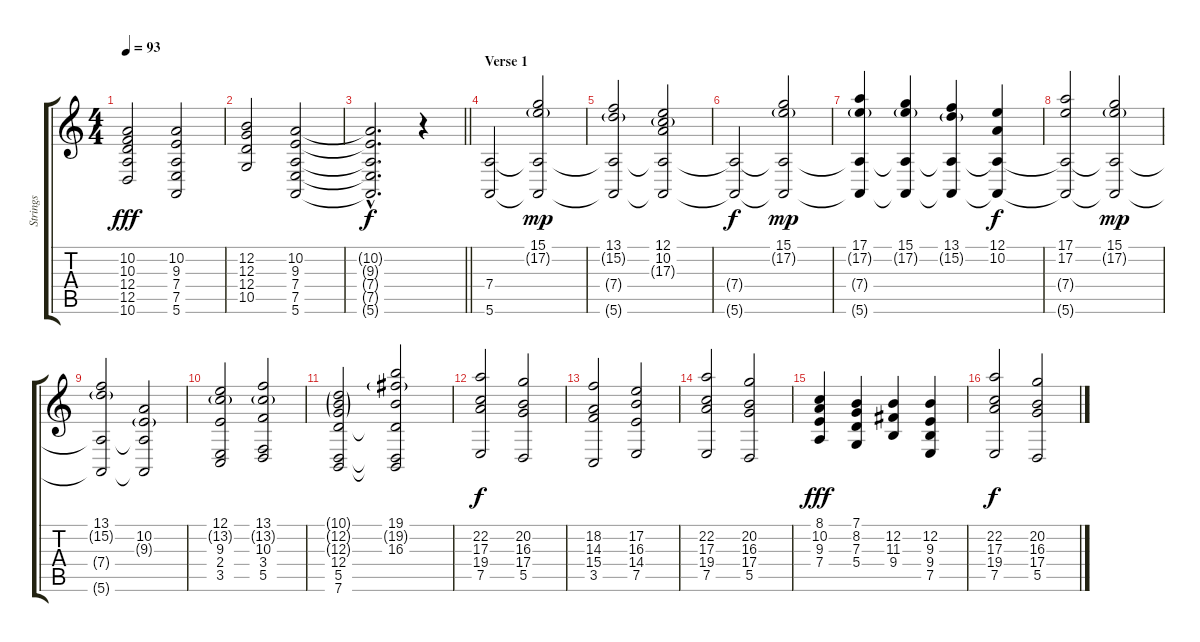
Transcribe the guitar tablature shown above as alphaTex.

\track ("Strings" "Strings") {instrument stringensemble1}
\staff {score tabs}
\tuning (E4 B3 G3 D3 A2 E2) {hide}
\ts (4 4)
\tempo 93
\clef g2
\ks aminor
(10.2 10.3 12.4 12.5 10.6).2{dy fff} (10.2 9.3 7.4 7.5 5.6).2 |
(12.2 12.3 12.4 10.5).2 (10.2 9.3 7.4 7.5 5.6).2 |
\barLineRight lightlight
(10.2{hac t} 9.3{hac t} 7.4{hac t} 7.5{hac t} 5.6{hac t}).2{d dy f volume 0} r.4 |
\section ("" "Verse 1")
(7.4 5.6).2{volume 16 instrument stringensemble2} (15.1 17.2{g} 7.4{t} 5.6{t}).2{dy mp} |
(13.1 15.2{g} 7.4{t} 5.6{t}).2 (12.1 10.2 17.3{g} 7.4{t} 5.6{t}).2 |
(7.4{t} 5.6{t}).2{dy f} (15.1 17.2{g} 7.4{t} 5.6{t}).2{dy mp} |
(17.1 17.2{g} 7.4{t} 5.6{t}).4 (15.1 17.2{g} 7.4{t} 5.6{t}).4 (13.1 15.2{g} 7.4{t} 5.6{t}).4 (12.1 10.2 7.4{t} 5.6{t}).4{dy f} |
(17.1 17.2 7.4{t} 5.6{t}).2 (15.1 17.2{g} 7.4{t} 5.6{t}).2{dy mp} |
(13.1 15.2{g} 7.4{t} 5.6{t}).2 (10.2 9.3{g} 7.4{t} 5.6{t}).2 |
(12.1 13.2{g} 9.3 2.4 3.5).2 (13.1 13.2{g} 10.3 3.4 5.5).2 |
(10.1{g} 12.2{g} 12.3{g} 12.4 5.5 7.6).2 (19.1 19.2{g} 16.3 12.4{t} 5.5{t} 7.6{t}).2 |
(22.2 17.3 19.4 7.5).2{dy f} (20.2 16.3 17.4 5.5).2 |
(18.2 14.3 15.4 3.5).2 (17.2 16.3 14.4 7.5).2 |
(22.2 17.3 19.4 7.5).2 (20.2 16.3 17.4 5.5).2 |
(8.1 10.2 9.3 7.4).4{dy fff instrument stringensemble1} (7.1 8.2 7.3 5.4).4 (12.2 11.3 9.4).4 (12.2 9.3 9.4 7.5).4 |
(22.2 17.3 19.4 7.5).2{dy f instrument stringensemble2} (20.2 16.3 17.4 5.5).2
